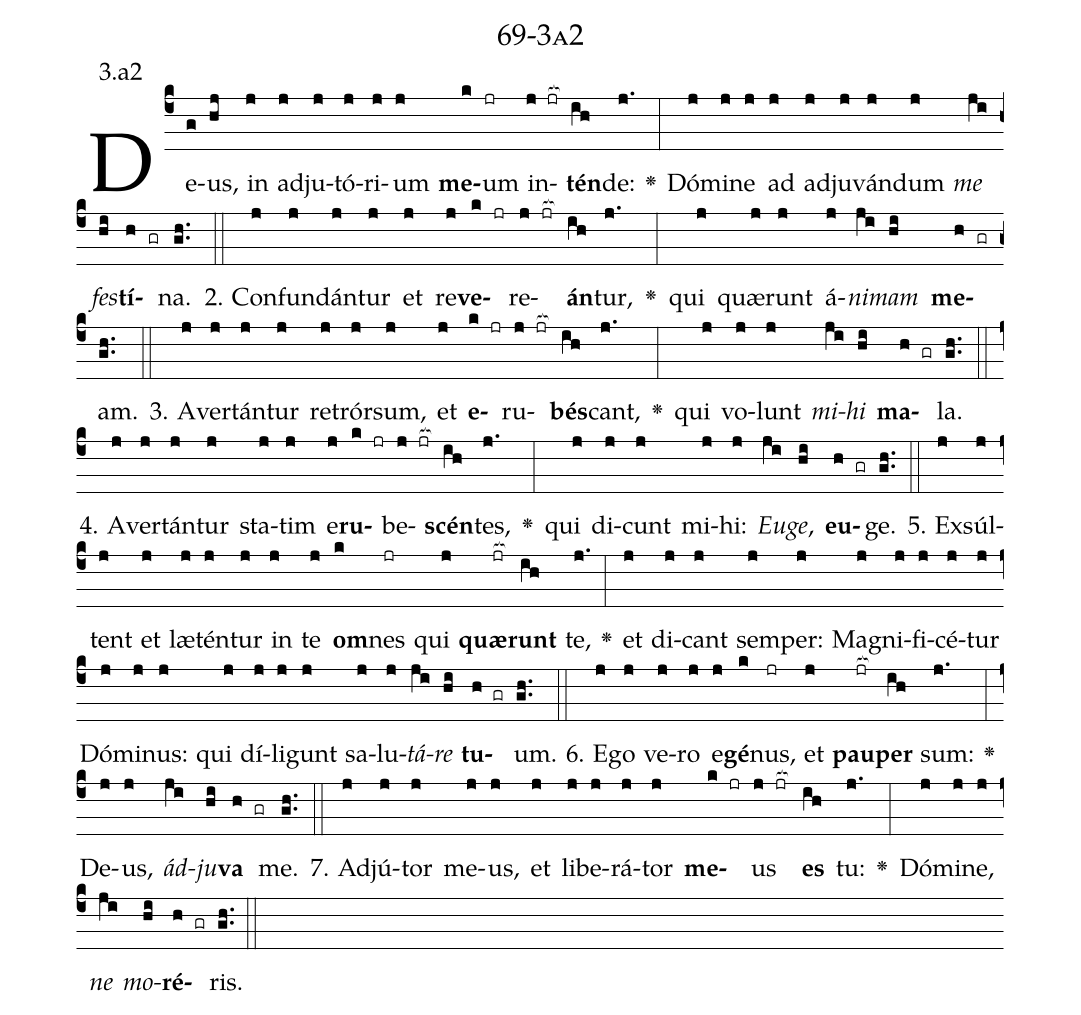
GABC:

name: 69-3a2;
annotation: 3.a2;
%%
(c4)De(g)us,(hj) in(j) ad(j)ju(j)tó(j)ri(j)um(j) <b>me</b>(k)um(jr) in(j jr[ocb:1{])<b>tén</b>(ih[ocb:0}])de:(j.) <v>\greheightstar</v>(:) Dó(j)mi(j)ne(j) ad(j) ad(j)ju(j)ván(j)dum(j) <i>me</i>(ji) <i>fes</i>(hi)<b>tí</b>(h gr)na.(gh..) (::)
2. Con(j)fun(j)dán(j)tur(j) et(j) re(j)<b>ve</b>(k jr)re(j jr[ocb:1{])<b>án</b>(ih[ocb:0}])tur,(j.) <v>\greheightstar</v>(:) qui(j) quæ(j)runt(j) á(j)<i>ni</i>(ji)<i>mam</i>(hi) <b>me</b>(h gr)am.(gh..) (::)
3. A(j)ver(j)tán(j)tur(j) re(j)trór(j)sum,(j) et(j) <b>e</b>(k jr)ru(j jr[ocb:1{])<b>bés</b>(ih[ocb:0}])cant,(j.) <v>\greheightstar</v>(:) qui(j) vo(j)lunt(j) <i>mi</i>(ji)<i>hi</i>(hi) <b>ma</b>(h gr)la.(gh..) (::)
4. A(j)ver(j)tán(j)tur(j) sta(j)tim(j) e(j)<b>ru</b>(k jr)be(j jr[ocb:1{])<b>scén</b>(ih[ocb:0}])tes,(j.) <v>\greheightstar</v>(:) qui(j) di(j)cunt(j) mi(j)hi:(j) <i>Eu</i>(ji)<i>ge</i>,(hi) <b>eu</b>(h gr)ge.(gh..) (::)
5. Ex(j)súl(j)tent(j) et(j) læ(j)tén(j)tur(j) in(j) te(j) <b>om</b>(k)nes(jr) qui(j) <b>quæ</b>(jr[ocb:1{])<b>runt</b>(ih[ocb:0}]) te,(j.) <v>\greheightstar</v>(:) et(j) di(j)cant(j) sem(j)per:(j) Ma(j)gni(j)fi(j)cé(j)tur(j) Dó(j)mi(j)nus:(j) qui(j) dí(j)li(j)gunt(j) sa(j)lu(j)<i>tá</i>(ji)<i>re</i>(hi) <b>tu</b>(h gr)um.(gh..) (::)
6. E(j)go(j) ve(j)ro(j) e(j)<b>gé</b>(k)nus,(jr) et(j) <b>pau</b>(jr[ocb:1{])<b>per</b>(ih[ocb:0}]) sum:(j.) <v>\greheightstar</v>(:) De(j)us,(j) <i>ád</i>(ji)<i>ju</i>(hi)<b>va</b>(h gr) me.(gh..) (::)
7. Ad(j)jú(j)tor(j) me(j)us,(j) et(j) li(j)be(j)rá(j)tor(j) <b>me</b>(k jr)us(j jr[ocb:1{]) <b>es</b>(ih[ocb:0}]) tu:(j.) <v>\greheightstar</v>(:) Dó(j)mi(j)ne,(j) <i>ne</i>(ji) <i>mo</i>(hi)<b>ré</b>(h gr)ris.(gh..) (::)
